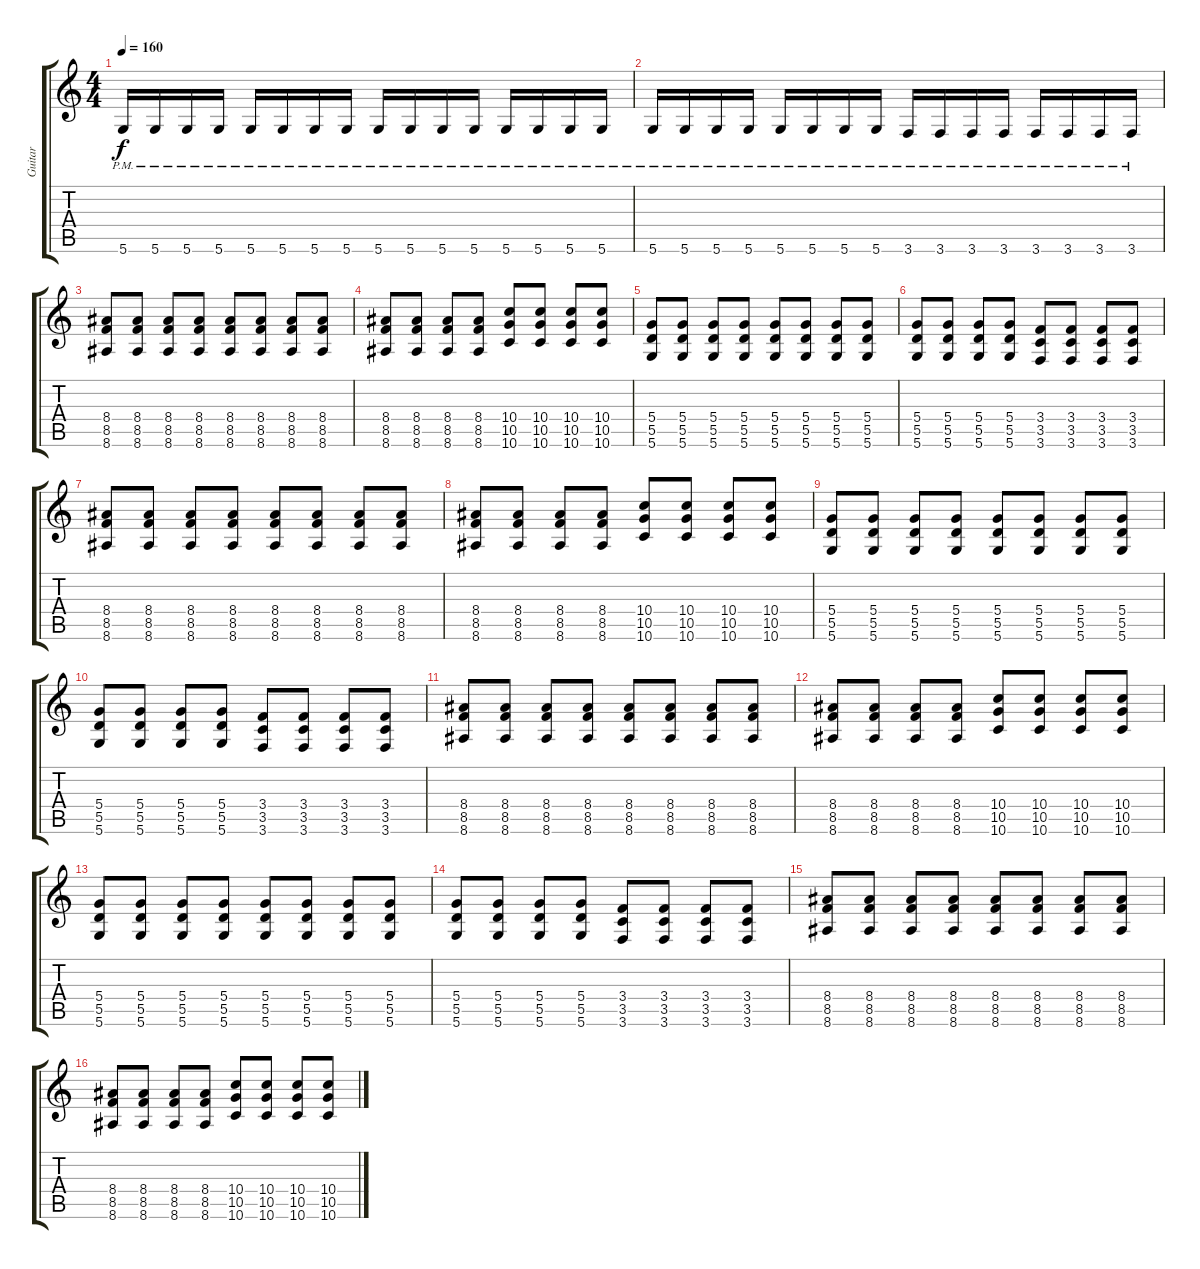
\track ("Guitar" "Guitar") {instrument distortionguitar}
\staff {score tabs}
\tuning (E4 B3 G3 D3 A2 D2) {hide}
\ts (4 4)
\tempo 160
\clef g2
\ks c
5.6{pm}.16{dy f} 5.6{pm}.16 5.6{pm}.16 5.6{pm}.16 5.6{pm}.16 5.6{pm}.16 5.6{pm}.16 5.6{pm}.16 5.6{pm}.16 5.6{pm}.16 5.6{pm}.16 5.6{pm}.16 5.6{pm}.16 5.6{pm}.16 5.6{pm}.16 5.6{pm}.16 |
5.6{pm}.16 5.6{pm}.16 5.6{pm}.16 5.6{pm}.16 5.6{pm}.16 5.6{pm}.16 5.6{pm}.16 5.6{pm}.16 3.6{pm}.16 3.6{pm}.16 3.6{pm}.16 3.6{pm}.16 3.6{pm}.16 3.6{pm}.16 3.6{pm}.16 3.6{pm}.16 |
(8.4 8.5 8.6).8 (8.4 8.5 8.6).8 (8.4 8.5 8.6).8 (8.4 8.5 8.6).8 (8.4 8.5 8.6).8 (8.4 8.5 8.6).8 (8.4 8.5 8.6).8 (8.4 8.5 8.6).8 |
(8.4 8.5 8.6).8 (8.4 8.5 8.6).8 (8.4 8.5 8.6).8 (8.4 8.5 8.6).8 (10.4 10.5 10.6).8 (10.4 10.5 10.6).8 (10.4 10.5 10.6).8 (10.4 10.5 10.6).8 |
(5.4 5.5 5.6).8 (5.4 5.5 5.6).8 (5.4 5.5 5.6).8 (5.4 5.5 5.6).8 (5.4 5.5 5.6).8 (5.4 5.5 5.6).8 (5.4 5.5 5.6).8 (5.4 5.5 5.6).8 |
(5.4 5.5 5.6).8 (5.4 5.5 5.6).8 (5.4 5.5 5.6).8 (5.4 5.5 5.6).8 (3.4 3.5 3.6).8 (3.4 3.5 3.6).8 (3.4 3.5 3.6).8 (3.4 3.5 3.6).8 |
(8.4 8.5 8.6).8 (8.4 8.5 8.6).8 (8.4 8.5 8.6).8 (8.4 8.5 8.6).8 (8.4 8.5 8.6).8 (8.4 8.5 8.6).8 (8.4 8.5 8.6).8 (8.4 8.5 8.6).8 |
(8.4 8.5 8.6).8 (8.4 8.5 8.6).8 (8.4 8.5 8.6).8 (8.4 8.5 8.6).8 (10.4 10.5 10.6).8 (10.4 10.5 10.6).8 (10.4 10.5 10.6).8 (10.4 10.5 10.6).8 |
(5.4 5.5 5.6).8 (5.4 5.5 5.6).8 (5.4 5.5 5.6).8 (5.4 5.5 5.6).8 (5.4 5.5 5.6).8 (5.4 5.5 5.6).8 (5.4 5.5 5.6).8 (5.4 5.5 5.6).8 |
(5.4 5.5 5.6).8 (5.4 5.5 5.6).8 (5.4 5.5 5.6).8 (5.4 5.5 5.6).8 (3.4 3.5 3.6).8 (3.4 3.5 3.6).8 (3.4 3.5 3.6).8 (3.4 3.5 3.6).8 |
(8.4 8.5 8.6).8 (8.4 8.5 8.6).8 (8.4 8.5 8.6).8 (8.4 8.5 8.6).8 (8.4 8.5 8.6).8 (8.4 8.5 8.6).8 (8.4 8.5 8.6).8 (8.4 8.5 8.6).8 |
(8.4 8.5 8.6).8 (8.4 8.5 8.6).8 (8.4 8.5 8.6).8 (8.4 8.5 8.6).8 (10.4 10.5 10.6).8 (10.4 10.5 10.6).8 (10.4 10.5 10.6).8 (10.4 10.5 10.6).8 |
(5.4 5.5 5.6).8 (5.4 5.5 5.6).8 (5.4 5.5 5.6).8 (5.4 5.5 5.6).8 (5.4 5.5 5.6).8 (5.4 5.5 5.6).8 (5.4 5.5 5.6).8 (5.4 5.5 5.6).8 |
(5.4 5.5 5.6).8 (5.4 5.5 5.6).8 (5.4 5.5 5.6).8 (5.4 5.5 5.6).8 (3.4 3.5 3.6).8 (3.4 3.5 3.6).8 (3.4 3.5 3.6).8 (3.4 3.5 3.6).8 |
(8.4 8.5 8.6).8 (8.4 8.5 8.6).8 (8.4 8.5 8.6).8 (8.4 8.5 8.6).8 (8.4 8.5 8.6).8 (8.4 8.5 8.6).8 (8.4 8.5 8.6).8 (8.4 8.5 8.6).8 |
(8.4 8.5 8.6).8 (8.4 8.5 8.6).8 (8.4 8.5 8.6).8 (8.4 8.5 8.6).8 (10.4 10.5 10.6).8 (10.4 10.5 10.6).8 (10.4 10.5 10.6).8 (10.4 10.5 10.6).8
